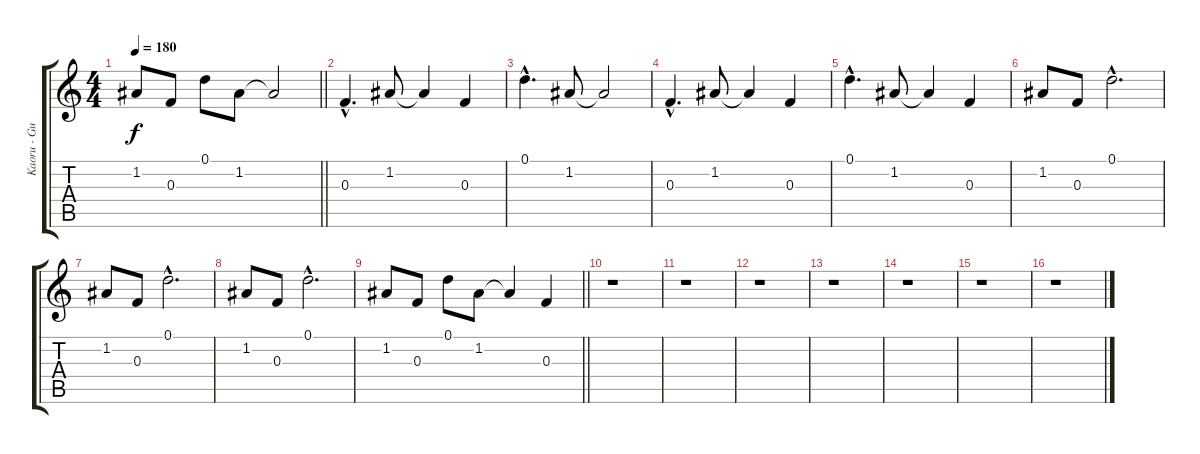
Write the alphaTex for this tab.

\track ("Kaoru - Guitar 1" "Kaoru - Gu") {instrument overdrivenguitar}
\staff {score tabs}
\tuning (D4 A3 F3 C3 G2 D2) {hide}
\ts (4 4)
\tempo 180
\clef g2
\barLineRight lightlight
\ks c
1.2.8{dy f} 0.3.8 0.1.8 1.2.8 1.2{t}.2 |
0.3{hac}.4{d} 1.2.8 1.2{t}.4 0.3.4 |
0.1{hac}.4{d} 1.2.8 1.2{t}.2 |
0.3{hac}.4{d} 1.2.8 1.2{t}.4 0.3.4 |
0.1{hac}.4{d} 1.2.8 1.2{t}.4 0.3.4 |
1.2.8 0.3.8 0.1{hac}.2{d} |
1.2.8 0.3.8 0.1{hac}.2{d} |
1.2.8 0.3.8 0.1{hac}.2{d} |
\barLineRight lightlight
1.2.8 0.3.8 0.1.8 1.2.8 1.2{t}.4 0.3.4 |
r.1 |
r.1 |
r.1 |
r.1 |
r.1 |
r.1 |
r.1
